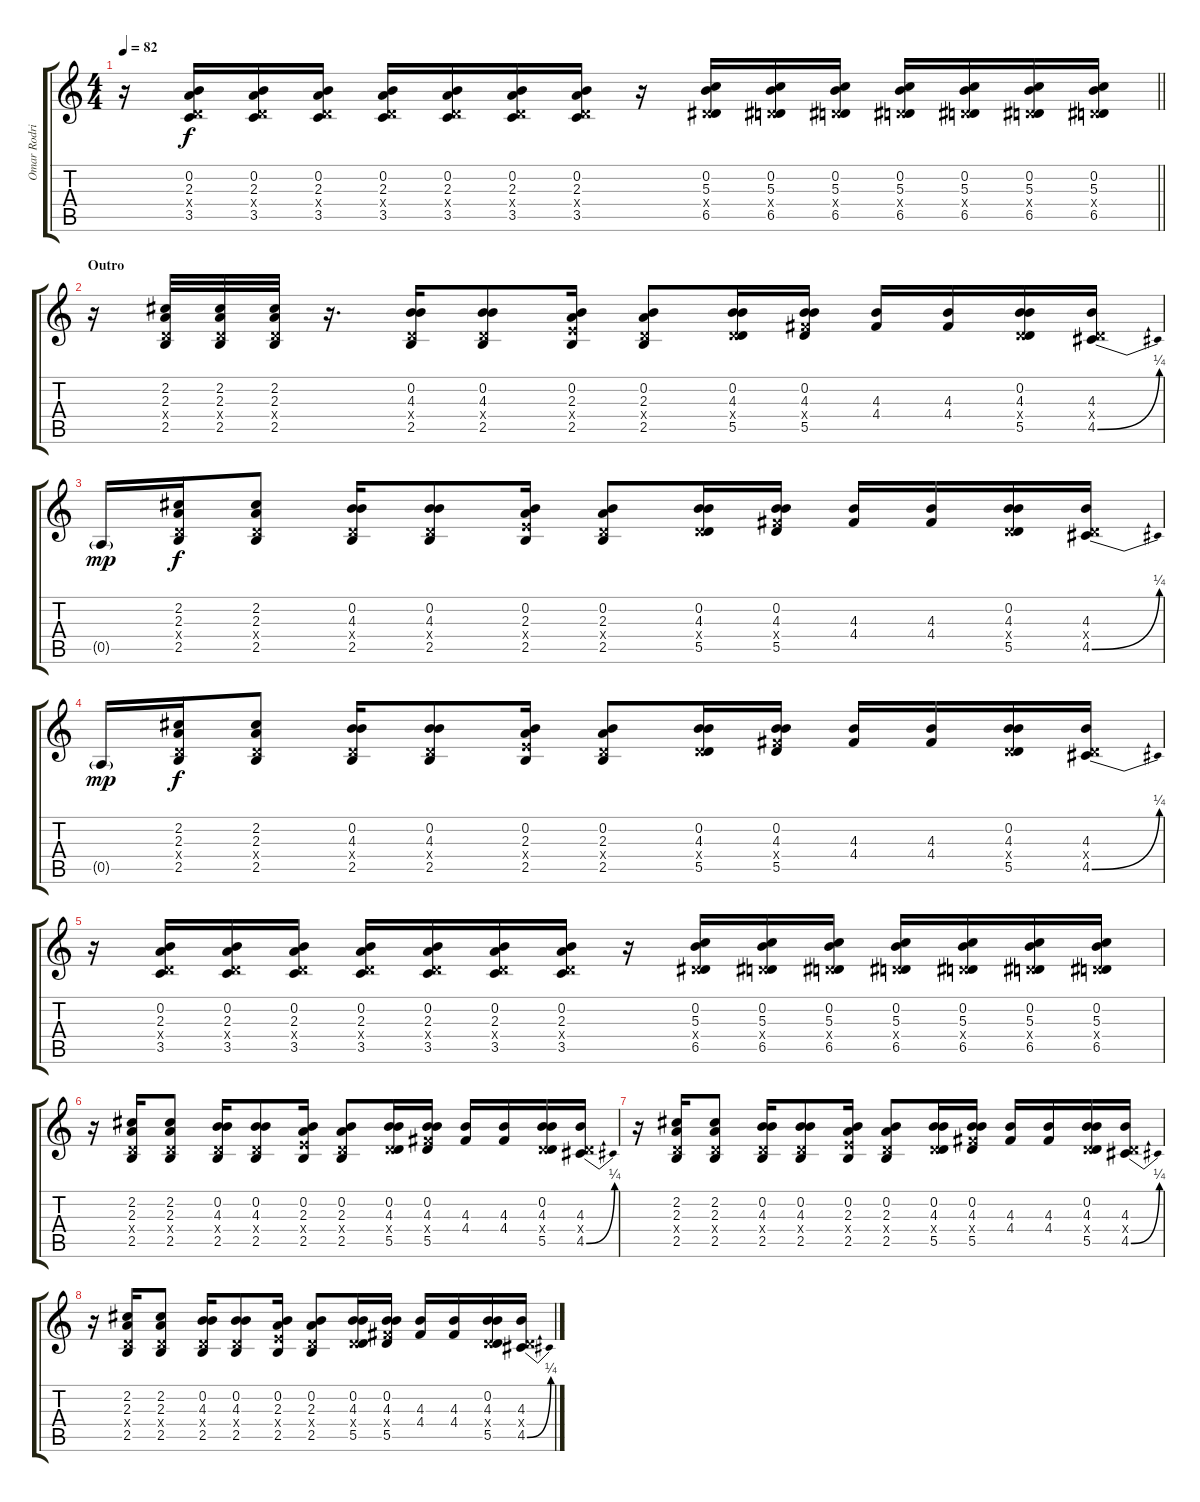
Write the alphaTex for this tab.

\track ("Omar Rodriguez-Lopez - Lead" "Omar Rodri") {instrument distortionguitar}
\staff {score tabs}
\tuning (E4 B3 G3 D3 A2 E2) {hide}
\ts (4 4)
\tempo 82
\clef g2
\barLineRight lightlight
\ks c
r.16{dy f} (0.2 2.3 0.4{x} 3.5).16 (0.2 2.3 0.4{x} 3.5).16 (0.2 2.3 0.4{x} 3.5).16 (0.2 2.3 0.4{x} 3.5).16 (0.2 2.3 0.4{x} 3.5).16 (0.2 2.3 0.4{x} 3.5).16 (0.2 2.3 0.4{x} 3.5).16 r.16 (0.2 5.3 0.4{x} 6.5).16 (0.2 5.3 0.4{x} 6.5).16 (0.2 5.3 0.4{x} 6.5).16 (0.2 5.3 0.4{x} 6.5).16 (0.2 5.3 0.4{x} 6.5).16 (0.2 5.3 0.4{x} 6.5).16 (0.2 5.3 0.4{x} 6.5).16 |
\section ("" "Outro")
r.16 (2.2 2.3 0.4{x} 2.5).32 (2.2 2.3 0.4{x} 2.5).32 (2.2 2.3 0.4{x} 2.5).32 r.16{d} (0.2 4.3 0.4{x} 2.5).16 (0.2 4.3 0.4{x} 2.5).8 (0.2 2.3 2.4{x} 2.5).16 (0.2 2.3 0.4{x} 2.5).8 (0.2 4.3 0.4{x} 5.5).16 (0.2 4.3 4.4{x} 5.5).16 (4.3 4.4).16 (4.3 4.4).16 (0.2 4.3 0.4{x} 5.5).16 (4.3 0.4{x} 4.5{be (bend 0 0 60 1)}).16 |
0.5{g}.16{dy mp} (2.2 2.3 0.4{x} 2.5).16{dy f} (2.2 2.3 0.4{x} 2.5).8 (0.2 4.3 0.4{x} 2.5).16 (0.2 4.3 0.4{x} 2.5).8 (0.2 2.3 2.4{x} 2.5).16 (0.2 2.3 0.4{x} 2.5).8 (0.2 4.3 0.4{x} 5.5).16 (0.2 4.3 4.4{x} 5.5).16 (4.3 4.4).16 (4.3 4.4).16 (0.2 4.3 0.4{x} 5.5).16 (4.3 0.4{x} 4.5{be (bend 0 0 60 1)}).16 |
0.5{g}.16{dy mp} (2.2 2.3 0.4{x} 2.5).16{dy f} (2.2 2.3 0.4{x} 2.5).8 (0.2 4.3 0.4{x} 2.5).16 (0.2 4.3 0.4{x} 2.5).8 (0.2 2.3 2.4{x} 2.5).16 (0.2 2.3 0.4{x} 2.5).8 (0.2 4.3 0.4{x} 5.5).16 (0.2 4.3 4.4{x} 5.5).16 (4.3 4.4).16 (4.3 4.4).16 (0.2 4.3 0.4{x} 5.5).16 (4.3 0.4{x} 4.5{be (bend 0 0 60 1)}).16 |
r.16 (0.2 2.3 0.4{x} 3.5).16 (0.2 2.3 0.4{x} 3.5).16 (0.2 2.3 0.4{x} 3.5).16 (0.2 2.3 0.4{x} 3.5).16 (0.2 2.3 0.4{x} 3.5).16 (0.2 2.3 0.4{x} 3.5).16 (0.2 2.3 0.4{x} 3.5).16 r.16 (0.2 5.3 0.4{x} 6.5).16 (0.2 5.3 0.4{x} 6.5).16 (0.2 5.3 0.4{x} 6.5).16 (0.2 5.3 0.4{x} 6.5).16 (0.2 5.3 0.4{x} 6.5).16 (0.2 5.3 0.4{x} 6.5).16 (0.2 5.3 0.4{x} 6.5).16 |
r.16 (2.2 2.3 0.4{x} 2.5).16 (2.2 2.3 0.4{x} 2.5).8 (0.2 4.3 0.4{x} 2.5).16 (0.2 4.3 0.4{x} 2.5).8 (0.2 2.3 2.4{x} 2.5).16 (0.2 2.3 0.4{x} 2.5).8 (0.2 4.3 0.4{x} 5.5).16 (0.2 4.3 4.4{x} 5.5).16 (4.3 4.4).16 (4.3 4.4).16 (0.2 4.3 0.4{x} 5.5).16 (4.3 0.4{x} 4.5{be (bend 0 0 60 1)}).16 |
r.16 (2.2 2.3 0.4{x} 2.5).16 (2.2 2.3 0.4{x} 2.5).8 (0.2 4.3 0.4{x} 2.5).16 (0.2 4.3 0.4{x} 2.5).8 (0.2 2.3 2.4{x} 2.5).16 (0.2 2.3 0.4{x} 2.5).8 (0.2 4.3 0.4{x} 5.5).16 (0.2 4.3 4.4{x} 5.5).16 (4.3 4.4).16 (4.3 4.4).16 (0.2 4.3 0.4{x} 5.5).16 (4.3 0.4{x} 4.5{be (bend 0 0 60 1)}).16 |
r.16 (2.2 2.3 0.4{x} 2.5).16 (2.2 2.3 0.4{x} 2.5).8 (0.2 4.3 0.4{x} 2.5).16 (0.2 4.3 0.4{x} 2.5).8 (0.2 2.3 2.4{x} 2.5).16 (0.2 2.3 0.4{x} 2.5).8 (0.2 4.3 0.4{x} 5.5).16 (0.2 4.3 4.4{x} 5.5).16 (4.3 4.4).16 (4.3 4.4).16 (0.2 4.3 0.4{x} 5.5).16 (4.3 0.4{x} 4.5{be (bend 0 0 60 1)}).16
